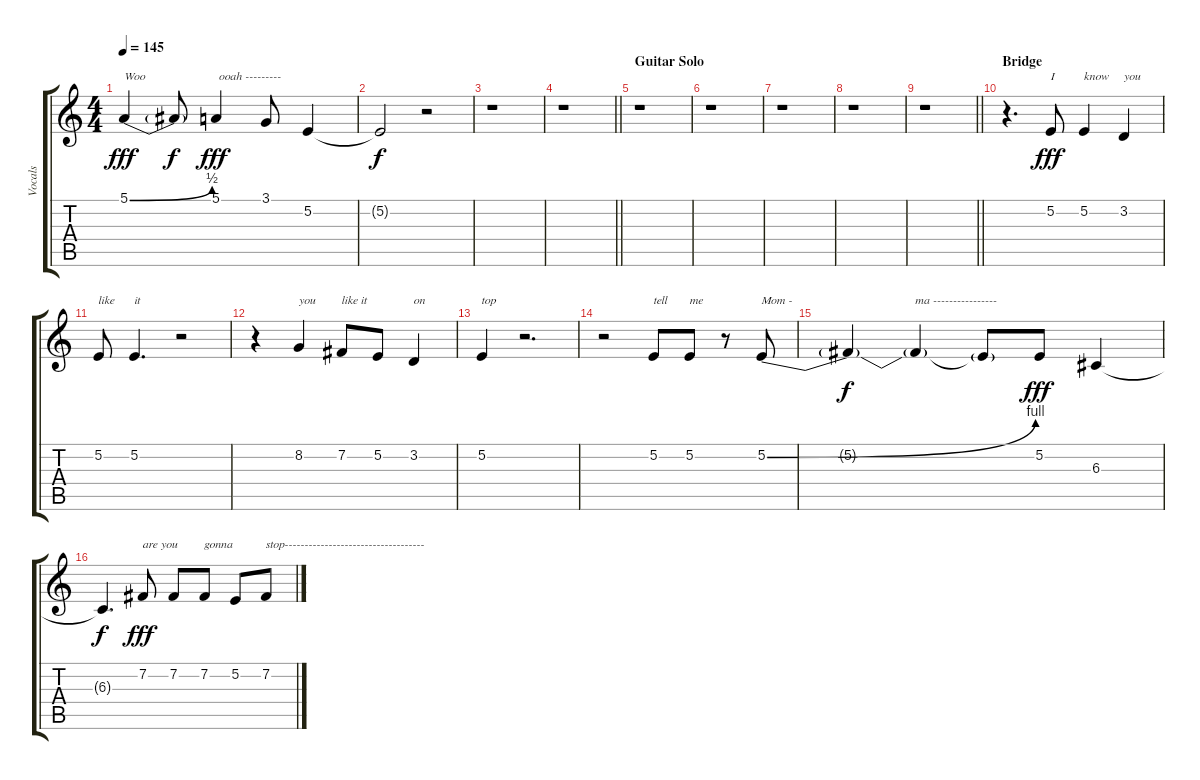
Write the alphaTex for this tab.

\track ("Vocals" "Vocals") {instrument clarinet}
\staff {score tabs}
\tuning (E4 B3 G3 D3 A2 E2) {hide}
\ts (4 4)
\tempo 145
\clef g2
\ks c
5.1{be (bend 0 0 60 2)}.4{txt "Woo " dy fff} 5.1{t}.8{dy f} 5.1.4{txt " ooah ---------" dy fff} 3.1.8 5.2.4 |
5.2{t}.2{dy f} r.2 |
r.1 |
\barLineRight lightlight
r.1 |
\section ("" "Guitar Solo")
r.1 |
r.1 |
r.1 |
r.1 |
\barLineRight lightlight
r.1 |
\section ("" "Bridge")
r.4{d} 5.2.8{txt "I" dy fff} 5.2.4{txt "know"} 3.2.4{txt "you"} |
5.2.8{txt "like"} 5.2.4{d txt "it"} r.2{txt " "} |
r.4 8.2.4{txt "you"} 7.2.8{txt "like it"} 5.2.8 3.2.4{txt "on"} |
5.2.4{txt "top"} r.2{d} |
r.2 5.2.8{txt "tell"} 5.2.8{txt "me"} r.8 5.2{be (bend 0 0 60 4)}.8{txt "Mom -"} |
5.2{t}.4{dy f} 5.2{t}.4{txt "ma ----------------"} 5.2{t}.8 5.2.8{dy fff} 6.3.4 |
6.3{t}.4{d dy f} 7.2.8{txt "are you" dy fff} 7.2.8 7.2.8{txt "gonna"} 5.2.8 7.2.8{txt "stop-----------------------------------"}
